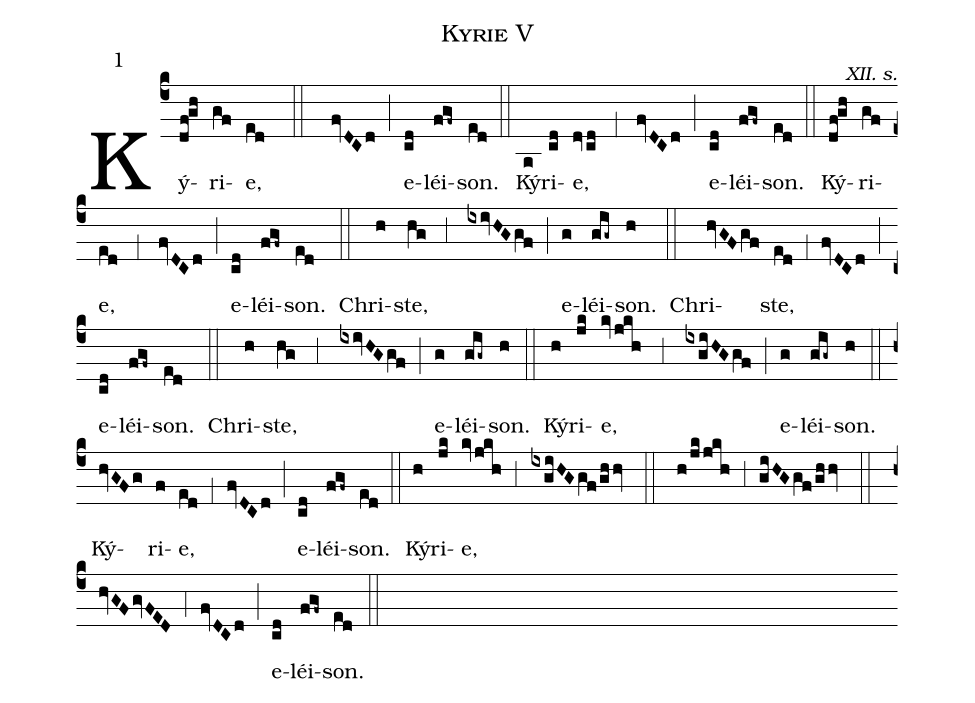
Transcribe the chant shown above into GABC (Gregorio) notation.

name:Kyrie V;
mode:1;
commentary:XII. s.;
%%
(c4) K<v>\'y</v>(df!gh)ri(gf)e,(ed :: fvDCd) (;) e(cd)léi(fgf~)son.(ed) (::)
K<v>\'y</v>(a)ri(cd)e,(dv!/cd!/,1!/fvDCd) (;) e(cd)léi(fgf~)son.(ed) (::)
K<v>\'y</v>(df!gh)ri(gf)e,(ed!/,1!/fvDCd) (;) e(cd)léi(fgf~)son.(ed) (::)
Chri(h)ste,(hg!/,3!/ixivHGgf) (;) e(g)léi(gig~)son.(h) (::)
Chri(hvGFgf)ste,(ed)(,1)(fvDCd) (;) e(cd)léi(fgf~)son.(ed) (::)
Chri(h)ste,(hg!/,3!/ixivHGgf) (;) e(g)léi(gig~)son.(h) (::)
K<v>\'y</v>(h)ri(jk)e,(kvjkh!/,3!/ixgiHGgf) (;) e(g)léi(gig~)son.(h) (::)
K<v>\'y</v>(hvGFg)ri(f)e,(ed!/,1!/fvDCd) (;) e(cd)léi(fgf~)son.(ed) (::)
K<v>\'y</v>(h)ri(jk)e,(kvjkh!/,3!/ixgiHGgf!/ghhv :: h!/jk!/jkh!/,3!/giHGgf!/ghhv :: hvGFgvFED!/,4!/fvDCd) (;) e(cd)léi(fgf~)son.(ed) (::)
